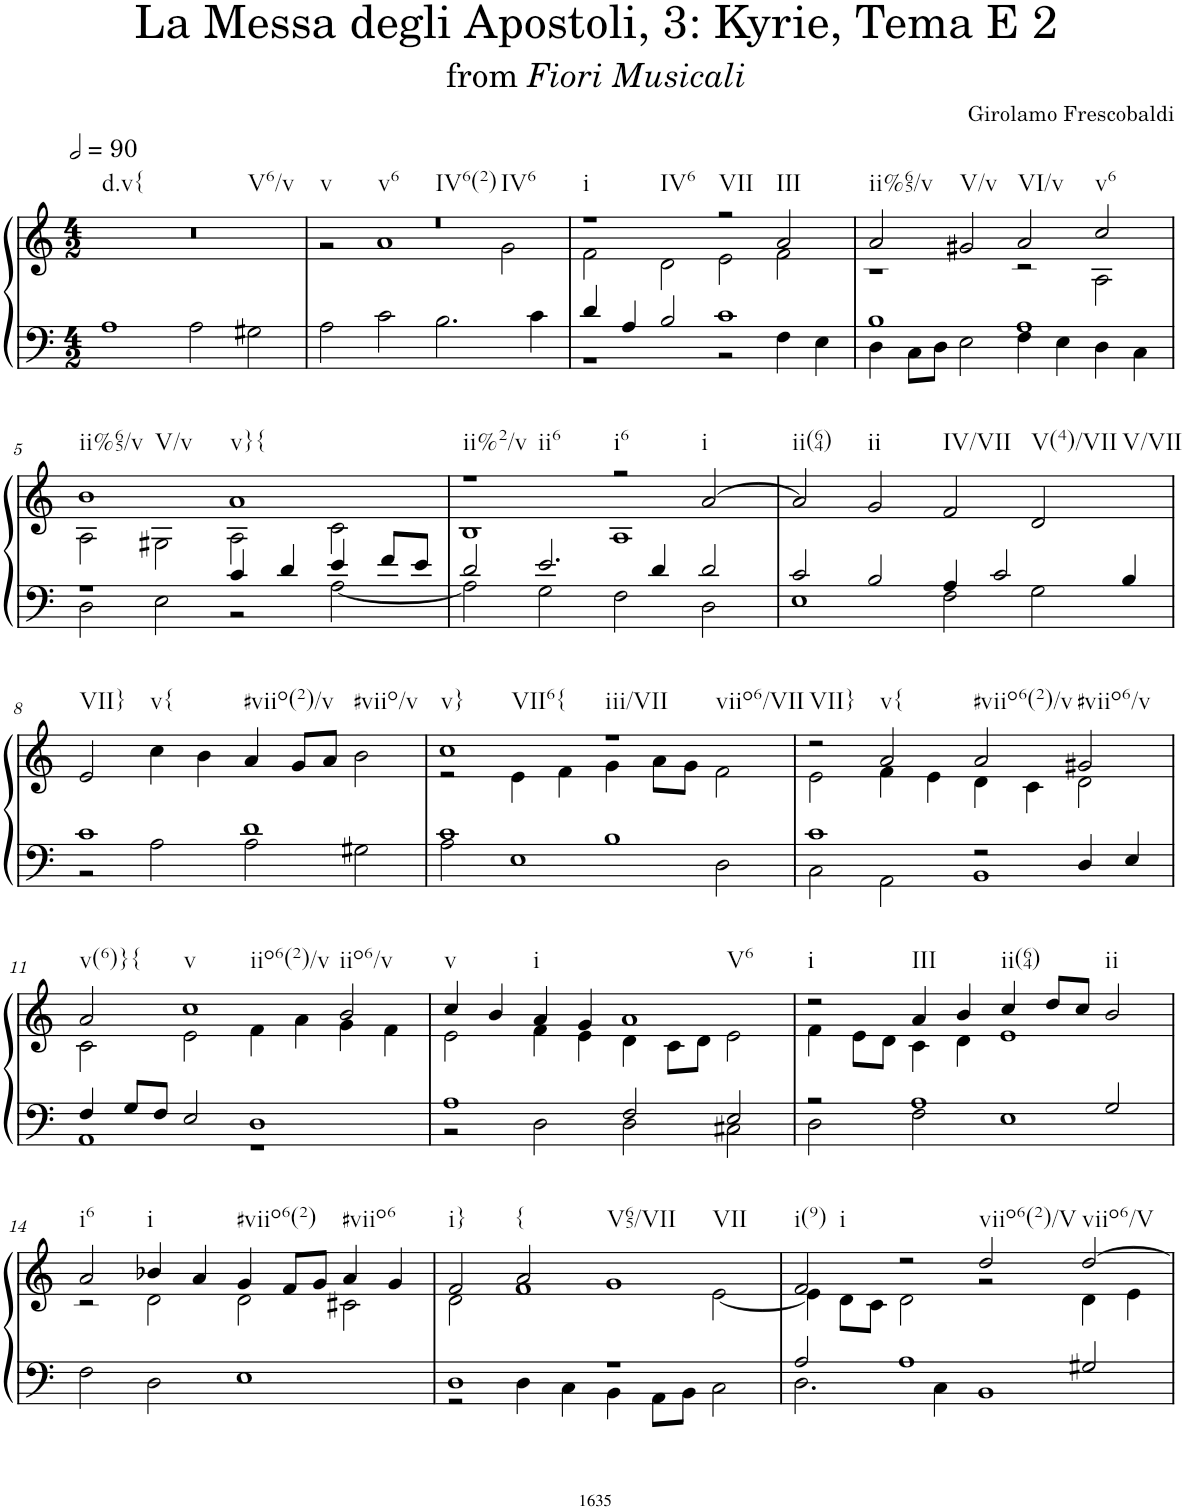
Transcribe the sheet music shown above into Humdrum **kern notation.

**kern	**kern
*part1	*part1
*staff2	*staff1
*I"Organ	*
*I'Org.	*
*clefF4	*clefG2
*k[]	*k[]
*M4/2	*M4/2
*MM180	*MM180
=1	=1
!	!LO:TX:b:t=d.v{
!	!LO:TX:b:t=V6/v
1A	0r
2A\	.
2G#X\	.
=2	=2
*	*^
!	!LO:TX:b:t=v	!
!	!LO:TX:b:t=v6	!
!	!LO:TX:b:t=IV6(2)	!
!	!LO:TX:b:t=IV6	!
2A\	0r	2r
2c\	.	1a
2.B\	.	.
.	.	2g\
4c\	.	.
=3	=3	=3
*^	*	*
!	!	!LO:TX:b:t=i	!
!	!	!LO:TX:b:t=IV6	!
4d/	1r	1r	2f\
4A/	.	.	.
2B/	.	.	2d\
!	!	!LO:TX:b:t=VII	!
1c	2r	2r	2e\
!	!	!LO:TX:b:t=III	!
.	4F\	2a/	2f\
.	4E\	.	.
=4	=4	=4	=4
!	!	!LO:TX:b:t=ii%65/v	!
1B	4D\	2a/	1r
.	8C\L	.	.
.	8D\J	.	.
!	!	!LO:TX:b:t=V/v	!
.	2E\	2g#X/	.
!	!	!LO:TX:b:t=VI/v	!
1A	4F\	2a/	2r
.	4E\	.	.
!	!	!LO:TX:b:t=v6	!
.	4D\	2cc/	2A\
.	4C\	.	.
!!LO:LB:g=z	!!
=5	=5	=5	=5
!	!	!LO:TX:b:t=ii%65/v	!
!	!	!LO:TX:b:t=V/v	!
1r	2D\	1b	2A\
.	2E\	.	2G#X\
!	!	!LO:TX:b:t=v}{	!
4c/	2r	1a	2A\
4d/	.	.	.
4e/	[2A\	.	2c\
8f/L	.	.	.
8e/J	.	.	.
=6	=6	=6	=6
!	!	!LO:TX:b:t=ii%2/v	!
!	!	!LO:TX:b:t=ii6	!
2d/	2A\]	1r	1B
2.e/	2G\	.	.
!	!	!LO:TX:b:t=i6	!
.	2F\	2r	1A
4d/	.	.	.
!	!	!LO:TX:b:t=i	!
2d/	2D\	[2a/	.
*	*	*v	*v
=7	=7	=7
!	!	!LO:TX:b:t=ii(64)
2c/	1E	2a/]
!	!	!LO:TX:b:t=ii
2B/	.	2g/
!	!	!LO:TX:b:t=IV/VII
4A/	2F\	2f/
2c/	.	.
!	!	!LO:TX:b:t=V(4)/VII
!	!	!LO:TX:b:t=V/VII
.	2G\	2d/
4B/	.	.
!!LO:LB:g=z
=8	=8	=8
!	!	!LO:TX:b:t=VII}
1c	2r	2e/
!	!	!LO:TX:b:t=v{
.	2A\	4cc\
.	.	4b\
!	!	!LO:TX:b:t=#viio(2)/v
1d	2A\	4a/
.	.	8g/L
.	.	8a/J
!	!	!LO:TX:b:t=#viio/v
.	2G#X\	2b\
=9	=9	=9
*	*	*^
!	!	!LO:TX:b:t=v}	!
!	!	!LO:TX:b:t=VII6{	!
1c	2A\	1cc	2r
.	1E	.	4e\
.	.	.	4f\
!	!	!LO:TX:b:t=iii/VII	!
!	!	!LO:TX:b:t=viio6/VII	!
1B	.	1r	4g\
.	.	.	8a\L
.	.	.	8g\J
.	2D\	.	2f\
=10	=10	=10	=10
!	!	!LO:TX:b:t=VII}	!
1c	2C\	2r	2e\
!	!	!LO:TX:b:t=v{	!
.	2AA\	2a/	4f\
.	.	.	4e\
!	!	!LO:TX:b:t=#viio6(2)/v	!
2r	1BB	2a/	4d\
.	.	.	4c\
!	!	!LO:TX:b:t=#viio6/v	!
4D/	.	2g#X/	2d\
4E/	.	.	.
!!LO:LB:g=z	!!
=11	=11	=11	=11
!	!	!LO:TX:b:t=v(6)}{	!
4F/	1AA	2a/	2c\
8G/L	.	.	.
8F/J	.	.	.
!	!	!LO:TX:b:t=v	!
!	!	!LO:TX:b:t=iio6(2)/v	!
2E/	.	1cc	2e\
1D	1r	.	4f\
.	.	.	4a\
!	!	!LO:TX:b:t=iio6/v	!
.	.	2b/	4g\
.	.	.	4f\
=12	=12	=12	=12
!	!	!LO:TX:b:t=v	!
1A	2r	4cc/	2e\
.	.	4b/	.
!	!	!LO:TX:b:t=i	!
.	2D\	4a/	4f\
.	.	4g/	4e\
!	!	!LO:TX:b:t=V6	!
2F/	2D\	1a	4d\
.	.	.	8c\L
.	.	.	8d\J
2E/	2C#X\	.	2e\
=13	=13	=13	=13
!	!	!LO:TX:b:t=i	!
2r	2D\	2r	4f\
.	.	.	8e\L
.	.	.	8d\J
!	!	!LO:TX:b:t=III	!
1A	2F\	4a/	4c\
.	.	4b/	4d\
!	!	!LO:TX:b:t=ii(64)	!
.	1E	4cc/	1e
.	.	8dd/L	.
.	.	8cc/J	.
!	!	!LO:TX:b:t=ii	!
2G/	.	2b/	.
*v	*v	*	*
!!LO:LB:g=z	!!
=14	=14	=14
!	!LO:TX:b:t=i6	!
2F\	2a/	2r
!	!LO:TX:b:t=i	!
2D\	4b-X/	2d\
.	4a/	.
!	!LO:TX:b:t=#viio6(2)	!
1E	4g/	2d\
.	8f/L	.
.	8g/J	.
!	!LO:TX:b:t=#viio6	!
.	4a/	2c#X\
.	4g/	.
=15	=15	=15
*^	*	*
!	!	!LO:TX:b:t=i}	!
1D	2r	2f/	2d\
!	!	!LO:TX:b:t={	!
.	4D\	2a/	1f
.	4C\	.	.
!	!	!LO:TX:b:t=V65/VII	!
!	!	!LO:TX:b:t=VII	!
1r	4BB\	1g	.
.	8AA\L	.	.
.	8BB\J	.	.
.	2C\	.	[2e\
=16	=16	=16	=16
!	!	!LO:TX:b:t=i(9)	!
!	!	!LO:TX:b:t=i	!
2A/	2.D\	2f/	4e\]
.	.	.	8d\L
.	.	.	8c\J
1A	.	2r	2d\
.	4C\	.	.
!	!	!LO:TX:b:t=viio6(2)/V	!
.	1BB	2dd/	2r
!	!	!LO:TX:b:t=viio6/V	!
2G#X/	.	[2dd/	4d\
.	.	.	4e\
*v	*v	*	*
*	*v	*v
=	=
*-	*-
